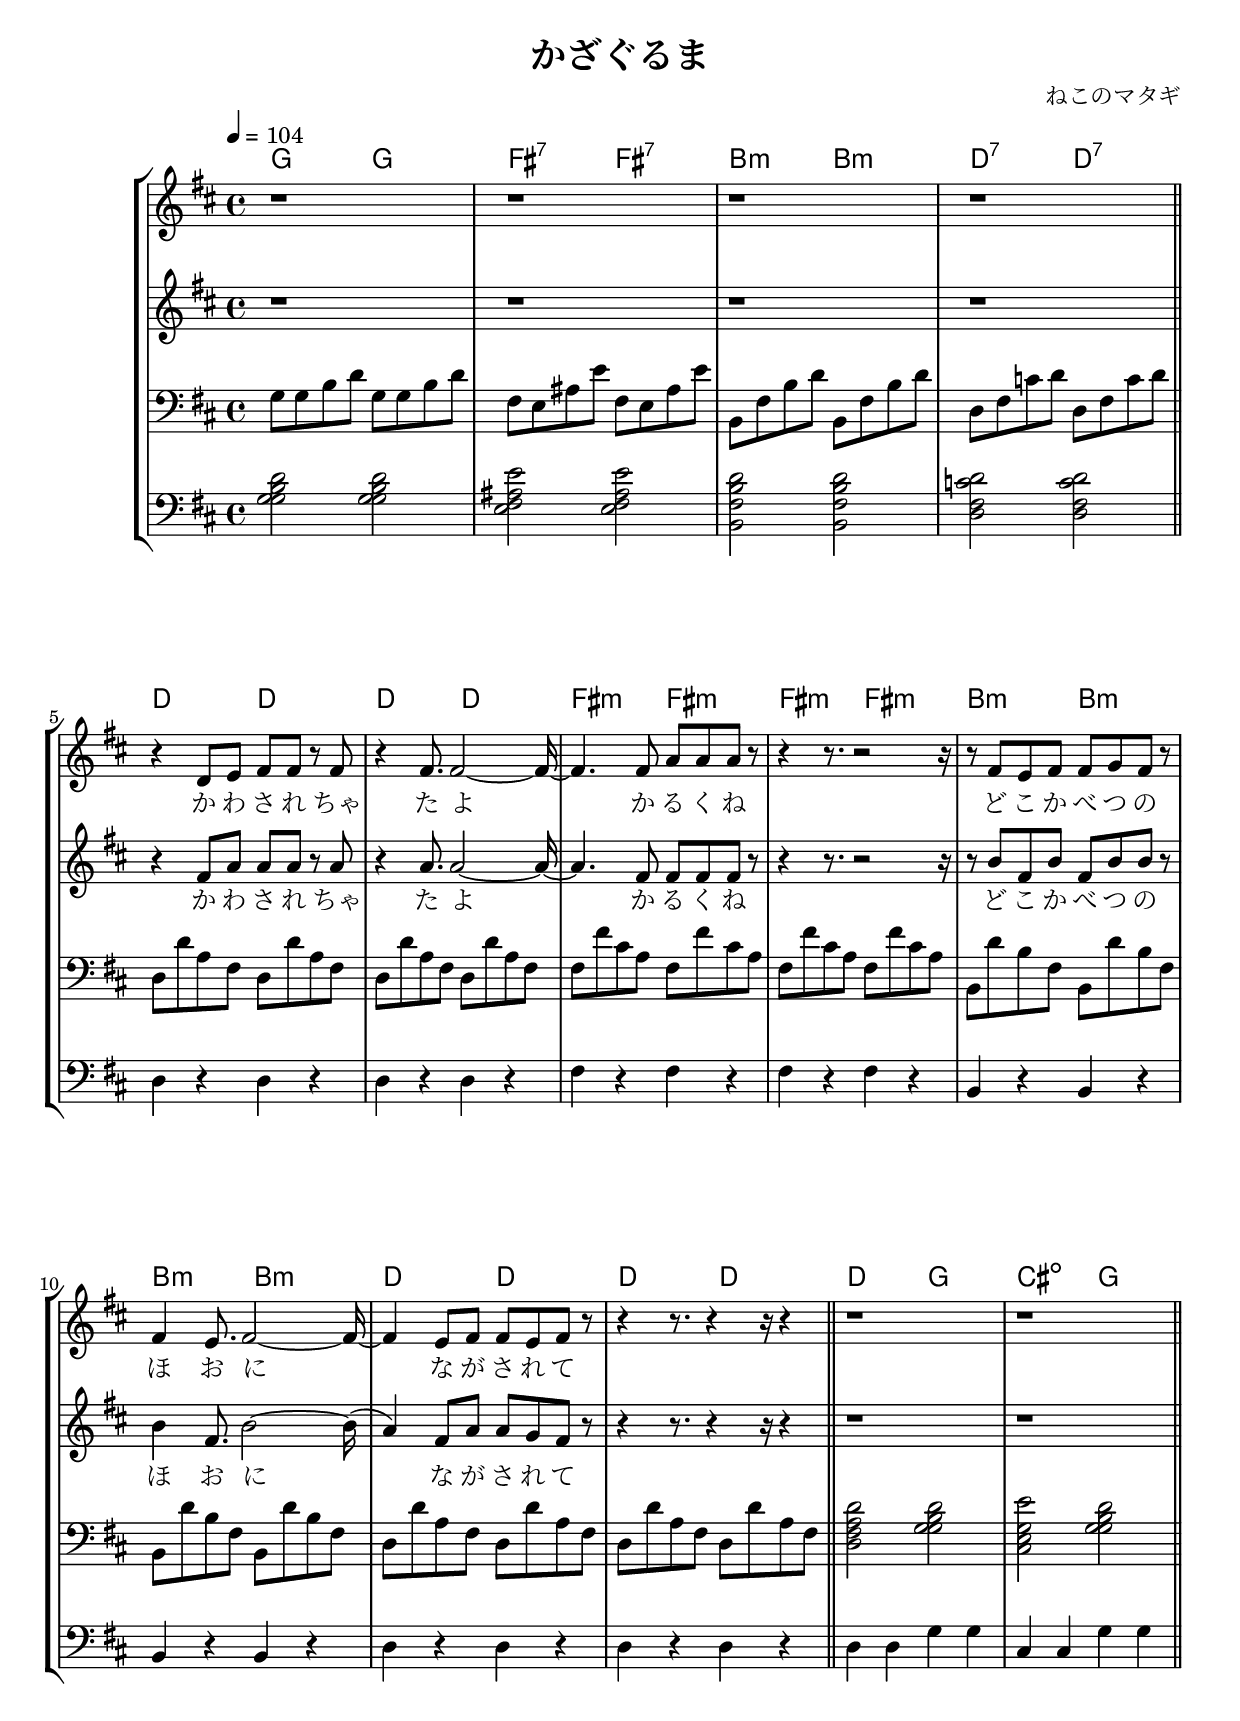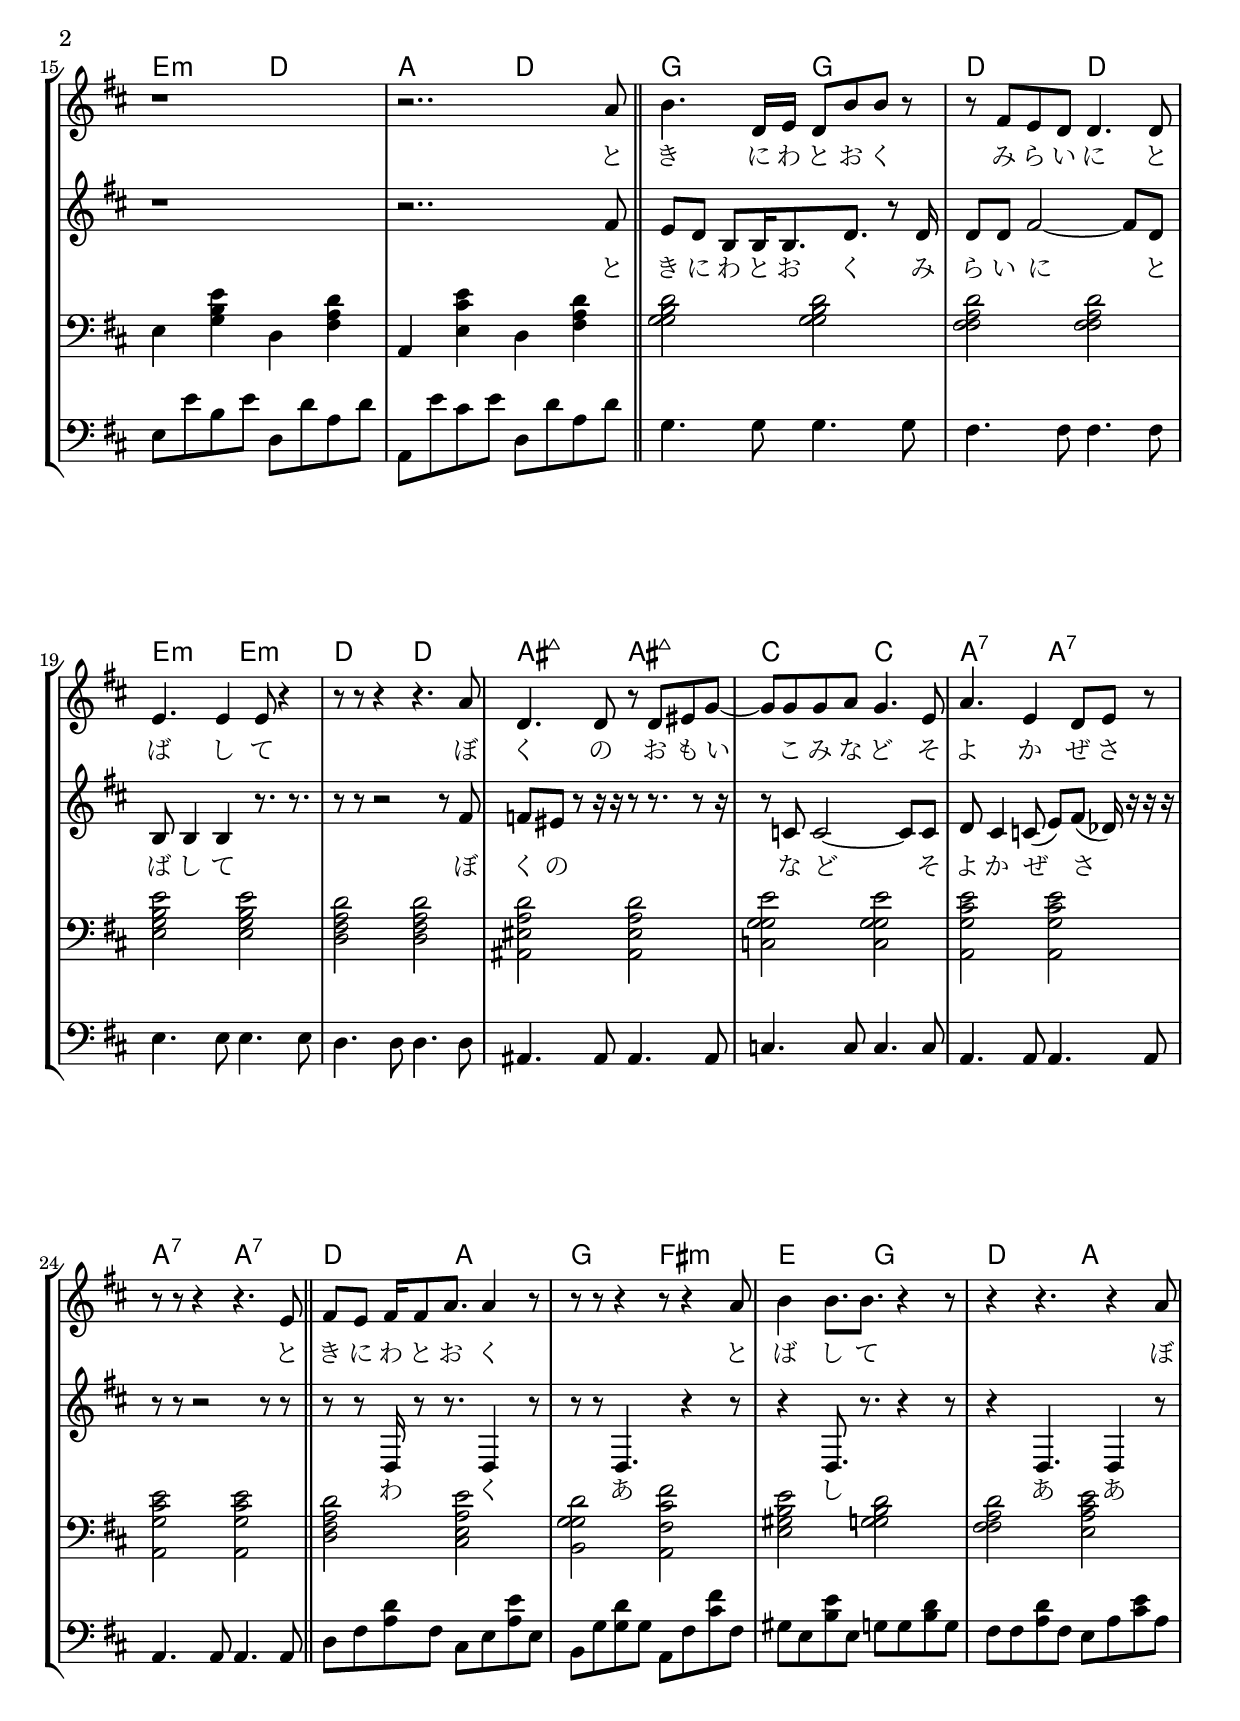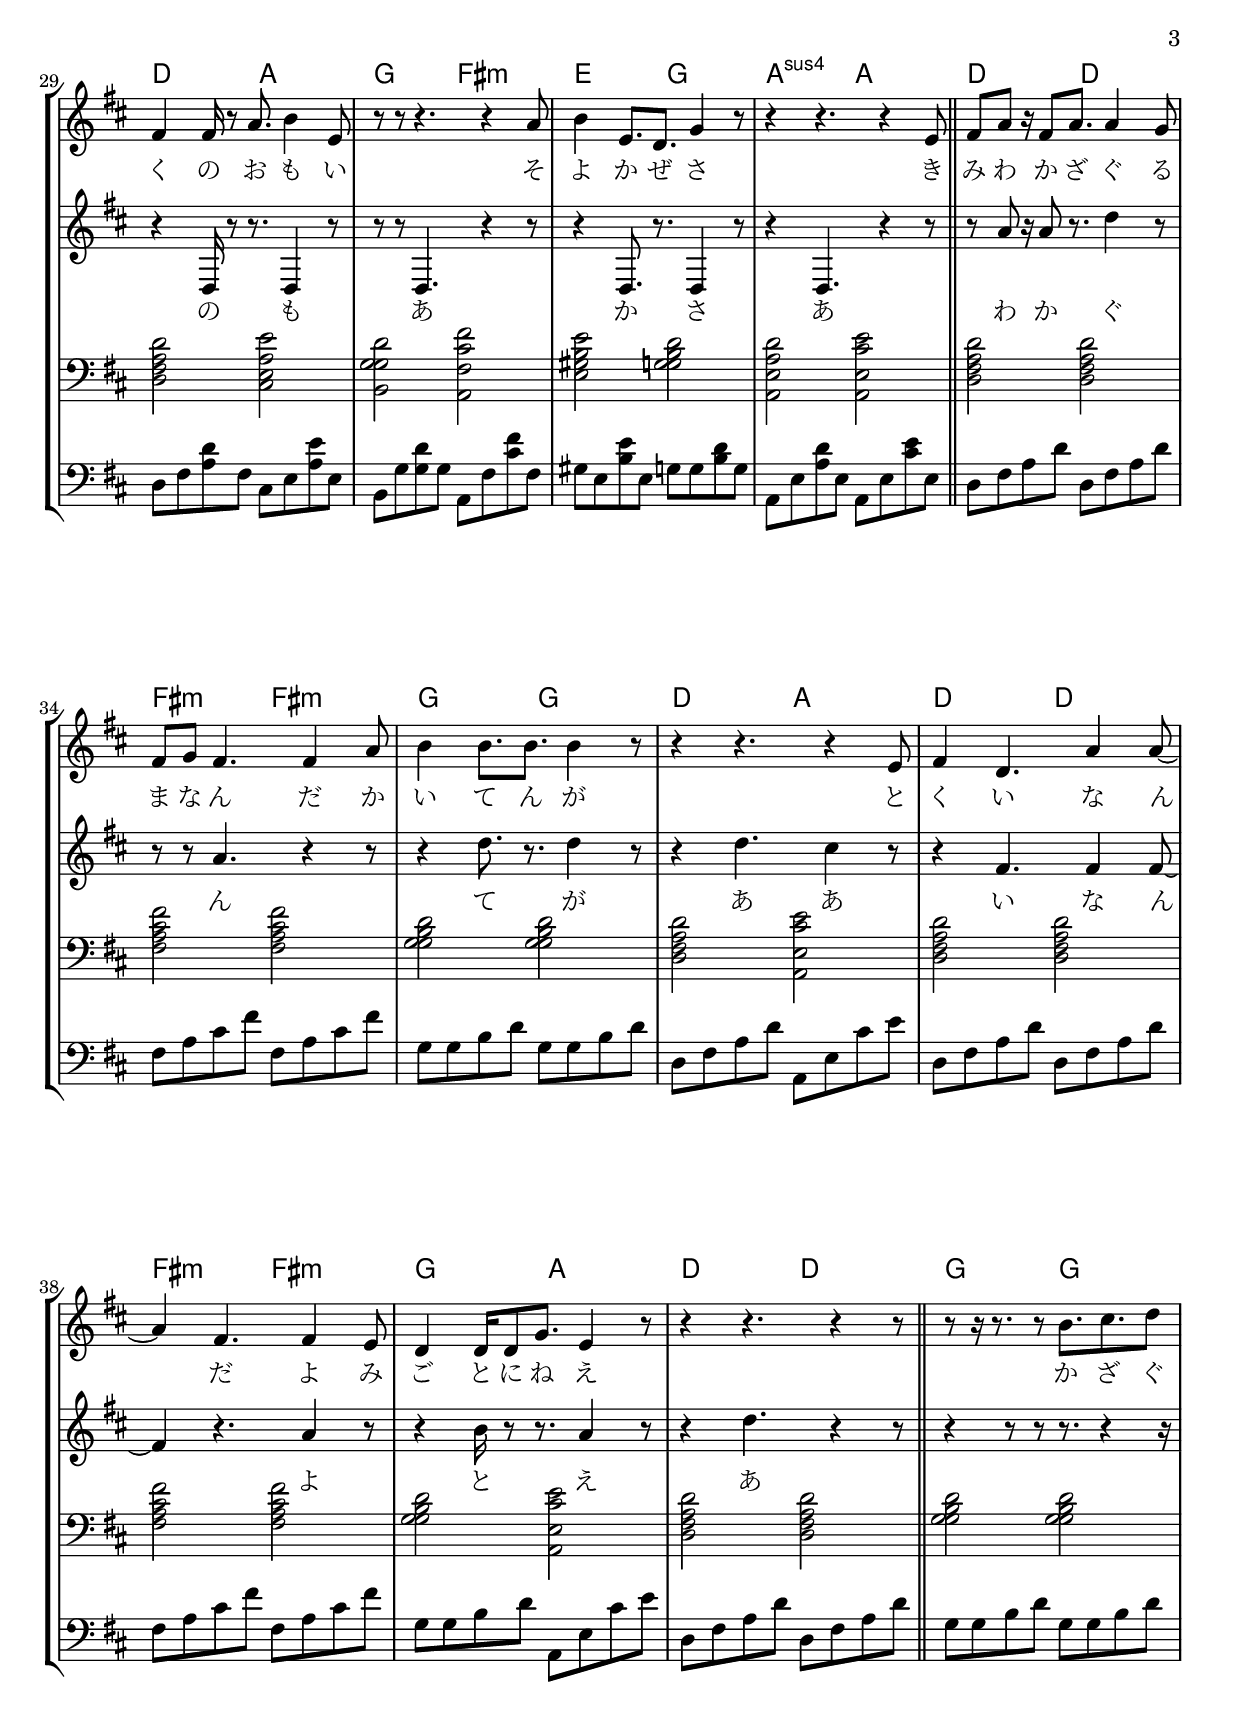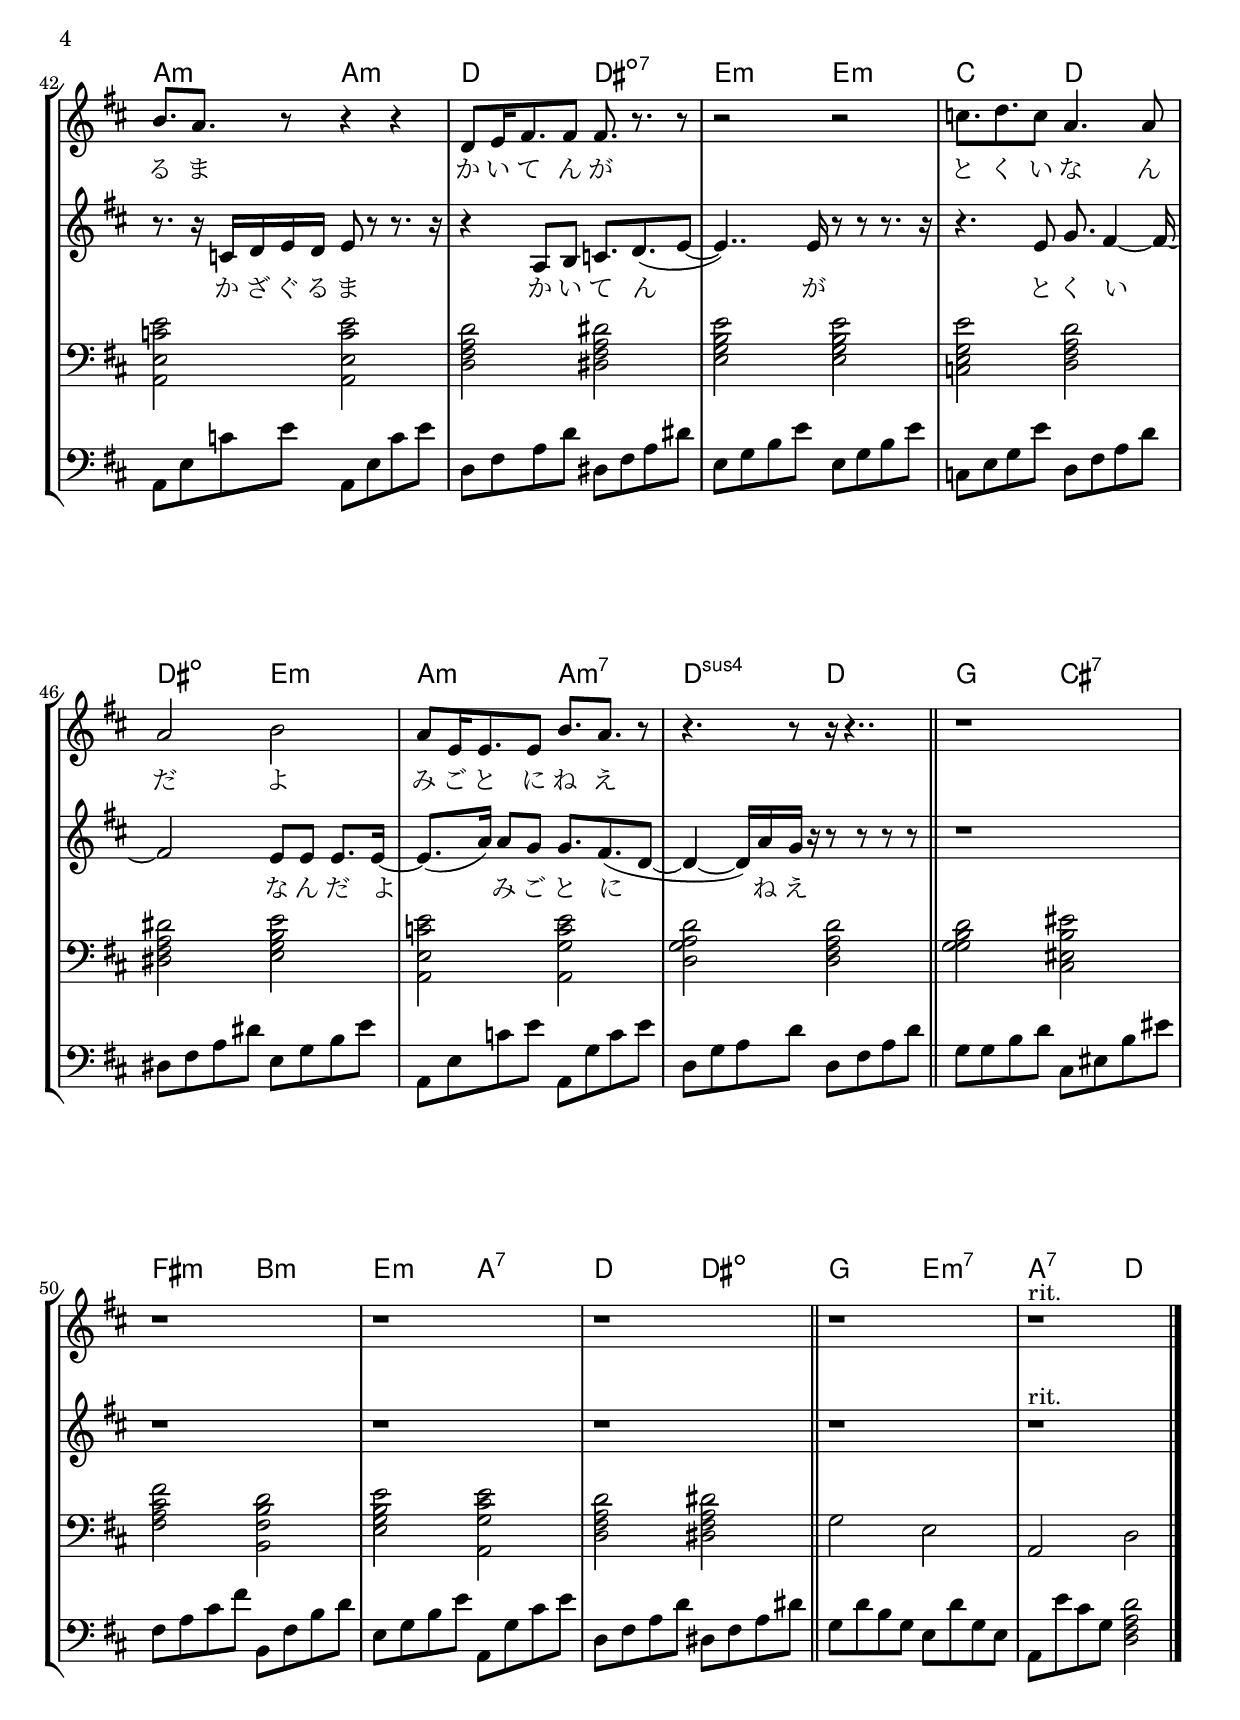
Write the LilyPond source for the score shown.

\version "2.12.1"

\header {
	title = \markup {かざぐるま}
	composer = \markup \center-column {ねこのマタギ}
}

harmony = \chordmode {
	g2 g2 fis2:7 fis2:7 b2:m b2:m d2:7 d2:7 

	d2 d2 d2 d2 fis2:m fis2:m fis2:m fis2:m b2:m b2:m b2:m b2:m d2 d2 d2 d2 

	d2 g2 cis2:dim g2 

	e2:m d2 a2 d2 

	g2 g2 d2 d2 e2:m e2:m d2 d2 ais2:maj7 ais2:maj7 c2 c2 a2:7 a2:7 a2:7 a2:7 

	d2 a2 g2 fis2:m e2 g2 d2 a2 d2 a2 g2 fis2:m e2 g2 a2:sus4 a2 

	d2 d2 fis2:m fis2:m g2 g2 d2 a2 d2 d2 fis2:m fis2:m g2 a2 d2 d2 

	g2 g2 a2:m a2:m d2 dis2:dim7 e2:m e2:m c2 d2 dis2:dim e2:m a2:m a2:min7 d2:sus4 d2 

	g2 cis2:7 fis2:m b2:m e2:m a2:7 d2 dis2:dim 

	g2 e2:min7 a2:7 d2 
}

melody = {
	\key d \major
	\tempo 4 = 104
	r1 | r1 | r1 | r1   
	\set Staff.midiInstrument = #"mmi0.45"
	\set Staff.midiMinimumVolume = #0.7
	\set Staff.midiMaximumVolume = #0.9
	r4 d'8  e'8  fis'8  fis'8  r8  fis'8 
	r4  fis'8.  fis'2~fis'16~ 
	fis'4.  fis'8  a'8  a'8  a'8  r8 
	r4  r8.  r2 r16 
	r8  fis'8  e'8  fis'8  fis'8  g'8  fis'8  r8 
	fis'4  e'8.  fis'2~fis'16~ 
	fis'4  e'8  fis'8  fis'8  e'8  fis'8  r8 
	r4  r8.  r4 r16  	r4 	r1 | r1   
	r1 | r2.. 
	\set Staff.midiInstrument = #"mmi0.45"
	\set Staff.midiMinimumVolume = #0.7
	\set Staff.midiMaximumVolume = #0.9
	a'8 
	b'4.  d'16  e'16  d'8  b'8  b'8  r8 
	r8  fis'8  e'8  d'8  d'4.  d'8 
	e'4.  e'4  e'8  r4 
	r8  r8  r4  r4.  a'8 
	d'4.  d'8  r8  d'8  eis'8  g'8~ 
	g'8  g'8  g'8  a'8  g'4.  e'8 
	a'4.  e'4  d'8  e'8  r8 
	r8  r8  r4  r4.  	\set Staff.midiInstrument = #"Electric Grand"
	\set Staff.midiMinimumVolume = #0.7
	\set Staff.midiMaximumVolume = #0.9
	e'8 
	fis'8  e'8  fis'16  fis'8  a'8.  a'4  r8 
	r8  r8  r4  r8  r4  a'8 
	b'4  b'8.  b'8.  r4  r8 
	r4  r4.  r4  a'8 
	fis'4  fis'16  r8  a'8.  b'4  e'8 
	r8  r8  r4.  r4  a'8 
	b'4  e'8.  d'8.  g'4  r8 
	r4  r4.  r4  	\set Staff.midiInstrument = #"mmi0.45"
	\set Staff.midiMinimumVolume = #0.7
	\set Staff.midiMaximumVolume = #0.9
	e'8 
	fis'8  a'8  r16  fis'8  a'8.  a'4  g'8 
	fis'8  g'8  fis'4.  fis'4  a'8 
	b'4  b'8.  b'8.  b'4  r8 
	r4  r4.  r4  e'8 
	fis'4  d'4.  a'4  a'8~ 
	a'4  fis'4.  fis'4  e'8 
	d'4  d'16  d'8  g'8.  e'4  r8 
	r4  r4.  r4  	r8 	\set Staff.midiInstrument = #"Pad 4 (choir)"
	\set Staff.midiMinimumVolume = #0.7
	\set Staff.midiMaximumVolume = #0.9
	r8  r16  r8.  r8  b'8.  cis''8.  d''8 
	b'8.  a'8.  r8  r4  r4 
	d'8  e'16  fis'8.  fis'8  fis'8.  r8.  r8 
	r2  r2 
	c''8.  d''8.  c''8  a'4.  a'8 
	a'2  b'2 
	a'8  e'16  e'8.  e'8  b'8.  a'8.  r8 
	r4.  r8  r16  	r4.. 	r1 | r1 | r1 | r1   
	r1 | r1^"rit." \bar "|."
}

words = \lyricmode {
	
	か  わ  さ  れ  ちゃ  た  よ  か  る  く  ね  ど  こ  か  べ  つ  の  ほ  お  に  な  が  さ  れ  て  
	
	
	と  き  に  わ  と  お  く  み  ら  い  に  と  ば  し  て  ぼ  く  の  お  も  い  こ  み  な  ど  そ  よ  か  ぜ  さ  
	と  き  に  わ  と  お  く  と  ば  し  て  ぼ  く  の  お  も  い  そ  よ  か  ぜ  さ  
	き  み  わ  か  ざ  ぐ  る  ま  な  ん  だ  か  い  て  ん  が  と  く  い  な  ん  だ  よ  み  ご  と  に  ね  え  
	か  ざ  ぐ  る  ま  か  い  て  ん  が  と  く  い  な  ん  だ  よ  み  ご  と  に  ね  え  
	
	
}

secondmelody = {
	\key d \major
	\tempo 4 = 104
	r1 | r1 | r1 | r1   
	\set Staff.midiInstrument = #"Electric Piano 1"
	\set Staff.midiMinimumVolume = #0.7
	\set Staff.midiMaximumVolume = #0.9
	r4 fis'8  a'8  a'8  a'8  r8  a'8 
	r4  a'8.  a'2~a'16~ 
	a'4.  fis'8  fis'8  fis'8  fis'8  r8 
	r4  r8.  r2 r16 
	r8  b'8  fis'8  b'8  fis'8  b'8  b'8  r8 
	b'4  fis'8.  b'2~b'16 
	(a'4)  fis'8  a'8  a'8  g'8  fis'8  r8 
	r4  r8.  r4 r16  	r4 	r1 | r1   
	r1 | r2.. 
	\set Staff.midiInstrument = #"Acoustic Guitar (steel)"
	\set Staff.midiMinimumVolume = #0.7
	\set Staff.midiMaximumVolume = #0.9
	fis'8 
	e'8  d'8  b8  b16  b8.  d'8.  r8  d'16 
	d'8  d'8  fis'2~fis'8  d'8 
	b8  b4  b4  r8.  r8. 
	r8  r8  r2 r8  fis'8 
	f'8  eis'8  r8  r16  r16  r8  r8.  r8  r16 
	r8  c'8  c'2~c'8  c'8 
	d'8  cis'4  c'8  (e'8)  fis'8  (des'16)  r16  r16  r16 
	r8  r8  r2 r8  	\set Staff.midiInstrument = #"Acoustic Bass"
	\set Staff.midiMinimumVolume = #0.7
	\set Staff.midiMaximumVolume = #0.9
	r8 
	r8  r8  d16  r8  r8.  d4  r8 
	r8  r8  d4.  r4  r8 
	r4  d8.  r8.  r4  r8 
	r4  d4.  d4  r8 
	r4  d16  r8  r8.  d4  r8 
	r8  r8  d4.  r4  r8 
	r4  d8.  r8.  d4  r8 
	r4  d4.  r4  	\set Staff.midiInstrument = #"FX 8 (sci-fi)"
	\set Staff.midiMinimumVolume = #0.7
	\set Staff.midiMaximumVolume = #0.9
	r8 
	r8  a'8  r16  a'8  r8.  d''4  r8 
	r8  r8  a'4.  r4  r8 
	r4  d''8.  r8.  d''4  r8 
	r4  d''4.  cis''4  r8 
	r4  fis'4.  fis'4  fis'8~ 
	fis'4  r4.  a'4  r8 
	r4  b'16  r8  r8.  a'4  r8 
	r4  d''4.  r4  	r8 	\set Staff.midiInstrument = #"Viola"
	\set Staff.midiMinimumVolume = #0.7
	\set Staff.midiMaximumVolume = #0.9
	r4 r8  r8  r8.  r4 r16 
	r8.  r16  c'16  d'16  e'16  d'16  e'8  r8  r8.  r16 
	r4  a8  b8  c'8.  d'8.  (e'8~ 
	e'4..)  e'16  r8  r8  r8.  r16 
	r4.  e'8  g'8.  fis'4~fis'16~ 
	fis'2  e'8  e'8  e'8.  e'16~ 
	e'8.  (a'16)  a'8  g'8  g'8.  fis'8.  (d'8~ 
	d'4~d'16)  a'16  g'16  r16  r8  r8  r8  	r8 	r1 | r1 | r1 | r1   
	r1 | r1^"rit." \bar "|."
}

secondwords = \lyricmode {
	
	か  わ  さ  れ  ちゃ  た  よ  か  る  く  ね  ど  こ  か  べ  つ  の  ほ  お  に  な  が  さ  れ  て  
	
	
	と  き  に  わ  と  お  く  み  ら  い  に  と  ば  し  て  ぼ  く  の  な  ど  そ  よ  か  ぜ  さ  
	わ  く  あ  し  あ  あ  の  も  あ  か  さ  あ  
	わ  か  ぐ  ん  て  が  あ  あ  い  な  ん  よ  と  え  あ  
	か  ざ  ぐ  る  ま  か  い  て  ん  が  と  く  い  な  ん  だ  よ  み  ご  と  に  ね  え  
	
	
}

tempochange = {
	\time 4/4
	\tempo 4 = 104
	r1 | r1 | r1 | r1 \bar "||"
	\tempo 4 = 104
	r1 | r1 | r1 | r1 | r1 | r1 | r1 | r1 \bar "||"
	\tempo 4 = 104
	r1 | r1 \bar "||"
	\tempo 4 = 104
	r1 | r1 \bar "||"
	\tempo 4 = 104
	r1 | r1 | r1 | r1 | r1 | r1 | r1 | r1 \bar "||"
	\tempo 4 = 104
	r1 | r1 | r1 | r1 | r1 | r1 | r1 | r1 \bar "||"
	\tempo 4 = 104
	r1 | r1 | r1 | r1 | r1 | r1 | r1 | r1 \bar "||"
	\tempo 4 = 104
	r1 | r1 | r1 | r1 | r1 | r1 | r1 | r1 \bar "||"
	\tempo 4 = 104
	r1 | r1 | r1 | r1 \bar "||"
	\tempo 4 = 104
	r1 | \tempo 4 = 78 r2 \tempo 4 = 69 r2 \bar "|."
}

mainacc = {
	\clef bass
	\set Staff.midiInstrument = #"FX 4 (atmosphere)"
	\set Staff.midiMinimumVolume = #0.3
	\set Staff.midiMaximumVolume = #0.6
	\time 4/4
	\key d \major
	\tempo 4 = 104
	g8 g8 b8 d'8
	g8 g8 b8 d'8
	fis8 e8 ais8 e'8
	fis8 e8 ais8 e'8
	b,8 fis8 b8 d'8
	b,8 fis8 b8 d'8
	d8 fis8 c'8 d'8
	d8 fis8 c'8 d'8
	\bar "||"

	\set Staff.midiInstrument = #"FX 4 (atmosphere)"
	\set Staff.midiMinimumVolume = #0.3
	\set Staff.midiMaximumVolume = #0.6
	d8 d' a fis
	d8 d' a fis
	d8 d' a fis
	d8 d' a fis
	fis8 fis' cis' a
	fis8 fis' cis' a
	fis8 fis' cis' a
	fis8 fis' cis' a
	b,8 d' b fis
	b,8 d' b fis
	b,8 d' b fis
	b,8 d' b fis
	d8 d' a fis
	d8 d' a fis
	d8 d' a fis
	d8 d' a fis
	\bar "||"

	\set Staff.midiInstrument = #"Electric Piano 1"
	\set Staff.midiMinimumVolume = #0.3
	\set Staff.midiMaximumVolume = #0.6
	<d fis a d'>2
	<g g b d'>2
	<cis e g e'>2
	<g g b d'>2
	\bar "||"

	\set Staff.midiInstrument = #"Electric Piano 1"
	\set Staff.midiMinimumVolume = #0.3
	\set Staff.midiMaximumVolume = #0.6
	e4 <g b e'>4
	d4 <fis a d'>4
	a,4 <e cis' e'>4
	d4 <fis a d'>4
	\bar "||"

	\set Staff.midiInstrument = #"FX 4 (atmosphere)"
	\set Staff.midiMinimumVolume = #0.3
	\set Staff.midiMaximumVolume = #0.6
	<g g b d'>2
	<g g b d'>2
	<fis fis a d'>2
	<fis fis a d'>2
	<e g b e'>2
	<e g b e'>2
	<d fis a d'>2
	<d fis a d'>2
	<ais, eis a d'>2
	<ais, eis a d'>2
	<c g g e'>2
	<c g g e'>2
	<a, g cis' e'>2
	<a, g cis' e'>2
	<a, g cis' e'>2
	<a, g cis' e'>2
	\bar "||"

	\set Staff.midiInstrument = #"Electric Grand"
	\set Staff.midiMinimumVolume = #0.3
	\set Staff.midiMaximumVolume = #0.6
	<d fis a d'>2
	<cis e a e'>2
	<b, g g d'>2
	<a, fis cis' fis'>2
	<gis e b e'>2
	<g g b d'>2
	<fis fis a d'>2
	<e a cis' e'>2
	<d fis a d'>2
	<cis e a e'>2
	<b, g g d'>2
	<a, fis cis' fis'>2
	<gis e b e'>2
	<g g b d'>2
	<a, e a d'>2
	<a, e cis' e'>2
	\bar "||"

	\set Staff.midiInstrument = #"Electric Grand"
	\set Staff.midiMinimumVolume = #0.3
	\set Staff.midiMaximumVolume = #0.6
	<d fis a d'>2
	<d fis a d'>2
	<fis a cis' fis'>2
	<fis a cis' fis'>2
	<g g b d'>2
	<g g b d'>2
	<d fis a d'>2
	<a, e cis' e'>2
	<d fis a d'>2
	<d fis a d'>2
	<fis a cis' fis'>2
	<fis a cis' fis'>2
	<g g b d'>2
	<a, e cis' e'>2
	<d fis a d'>2
	<d fis a d'>2
	\bar "||"

	\set Staff.midiInstrument = #"Electric Grand"
	\set Staff.midiMinimumVolume = #0.3
	\set Staff.midiMaximumVolume = #0.6
	<g g b d'>2
	<g g b d'>2
	<a, e c' e'>2
	<a, e c' e'>2
	<d fis a d'>2
	<dis fis a dis'>2
	<e g b e'>2
	<e g b e'>2
	<c e g e'>2
	<d fis a d'>2
	<dis fis a dis'>2
	<e g b e'>2
	<a, e c' e'>2
	<a, g c' e'>2
	<d g a d'>2
	<d fis a d'>2
	\bar "||"

	\set Staff.midiInstrument = #"Electric Grand"
	\set Staff.midiMinimumVolume = #0.3
	\set Staff.midiMaximumVolume = #0.6
	<g g b d'>2
	<cis eis b eis'>2
	<fis a cis' fis'>2
	<b, fis b d'>2
	<e g b e'>2
	<a, g cis' e'>2
	<d fis a d'>2
	<dis fis a dis'>2
	\bar "||"

	\set Staff.midiInstrument = #"Electric Grand"
	\set Staff.midiMinimumVolume = #0.3
	\set Staff.midiMaximumVolume = #0.6
	g2
	~e2
	a,2
	~d2
	\bar "|."
}

subacc = {
	\clef bass
	\set Staff.midiInstrument = #"Electric Piano 1"
	\set Staff.midiMinimumVolume = #0.3
	\set Staff.midiMaximumVolume = #0.6
	\time 4/4
	\key d \major
	\tempo 4 = 104
	<g g b d'>2
	<g g b d'>2
	<fis e ais e'>2
	<fis e ais e'>2
	<b, fis b d'>2
	<b, fis b d'>2
	<d fis c' d'>2
	<d fis c' d'>2
	\bar "||"

	\set Staff.midiInstrument = #"Pad 7 (halo)"
	\set Staff.midiMinimumVolume = #0.3
	\set Staff.midiMaximumVolume = #0.6
	d4 r4
	d4 r4
	d4 r4
	d4 r4
	fis4 r4
	fis4 r4
	fis4 r4
	fis4 r4
	b,4 r4
	b,4 r4
	b,4 r4
	b,4 r4
	d4 r4
	d4 r4
	d4 r4
	d4 r4
	\bar "||"

	\set Staff.midiInstrument = #"Lead 6 (voice)"
	\set Staff.midiMinimumVolume = #0.3
	\set Staff.midiMaximumVolume = #0.6
	d4 d4
	g4 g4
	cis4 cis4
	g4 g4
	\bar "||"

	\set Staff.midiInstrument = #"Synth Voice"
	\set Staff.midiMinimumVolume = #0.3
	\set Staff.midiMaximumVolume = #0.6
	e8 e' b e'
	d8 d' a d'
	a,8 e' cis' e'
	d8 d' a d'
	\bar "||"

	\set Staff.midiInstrument = #"Taiko Drum"
	\set Staff.midiMinimumVolume = #0.3
	\set Staff.midiMaximumVolume = #0.6
	g4.g8
	g4.g8
	fis4.fis8
	fis4.fis8
	e4.e8
	e4.e8
	d4.d8
	d4.d8
	ais,4.ais,8
	ais,4.ais,8
	c4.c8
	c4.c8
	a,4.a,8
	a,4.a,8
	a,4.a,8
	a,4.a,8
	\bar "||"

	\set Staff.midiInstrument = #"French Horn"
	\set Staff.midiMinimumVolume = #0.3
	\set Staff.midiMaximumVolume = #0.6
	d8 fis <a d'> fis
	cis8 e <a e'> e
	b,8 g <g d'> g
	a,8 fis <cis' fis'> fis
	gis8 e <b e'> e
	g8 g <b d'> g
	fis8 fis <a d'> fis
	e8 a <cis' e'> a
	d8 fis <a d'> fis
	cis8 e <a e'> e
	b,8 g <g d'> g
	a,8 fis <cis' fis'> fis
	gis8 e <b e'> e
	g8 g <b d'> g
	a,8 e <a d'> e
	a,8 e <cis' e'> e
	\bar "||"

	\set Staff.midiInstrument = #"Flute"
	\set Staff.midiMinimumVolume = #0.3
	\set Staff.midiMaximumVolume = #0.6
	d8 fis8 a8 d'8
	d8 fis8 a8 d'8
	fis8 a8 cis'8 fis'8
	fis8 a8 cis'8 fis'8
	g8 g8 b8 d'8
	g8 g8 b8 d'8
	d8 fis8 a8 d'8
	a,8 e8 cis'8 e'8
	d8 fis8 a8 d'8
	d8 fis8 a8 d'8
	fis8 a8 cis'8 fis'8
	fis8 a8 cis'8 fis'8
	g8 g8 b8 d'8
	a,8 e8 cis'8 e'8
	d8 fis8 a8 d'8
	d8 fis8 a8 d'8
	\bar "||"

	\set Staff.midiInstrument = #"Acoustic Guitar (steel)"
	\set Staff.midiMinimumVolume = #0.3
	\set Staff.midiMaximumVolume = #0.6
	g8 g8 b8 d'8
	g8 g8 b8 d'8
	a,8 e8 c'8 e'8
	a,8 e8 c'8 e'8
	d8 fis8 a8 d'8
	dis8 fis8 a8 dis'8
	e8 g8 b8 e'8
	e8 g8 b8 e'8
	c8 e8 g8 e'8
	d8 fis8 a8 d'8
	dis8 fis8 a8 dis'8
	e8 g8 b8 e'8
	a,8 e8 c'8 e'8
	a,8 g8 c'8 e'8
	d8 g8 a8 d'8
	d8 fis8 a8 d'8
	\bar "||"

	\set Staff.midiInstrument = #"Marimba"
	\set Staff.midiMinimumVolume = #0.3
	\set Staff.midiMaximumVolume = #0.6
	g8 g8 b8 d'8
	cis8 eis8 b8 eis'8
	fis8 a8 cis'8 fis'8
	b,8 fis8 b8 d'8
	e8 g8 b8 e'8
	a,8 g8 cis'8 e'8
	d8 fis8 a8 d'8
	dis8 fis8 a8 dis'8
	\bar "||"

	\set Staff.midiInstrument = #"FX 7 (echoes)"
	\set Staff.midiMinimumVolume = #0.3
	\set Staff.midiMaximumVolume = #0.6
	g8 d' b g
	e8 d' g e
	a,8 e' cis' g
	<d fis a d'>2
	\bar "|."
}

percA = {
	\drummode {
	r1 |r1 |r1 |r1 \bar "||"
	r1 |r1 |r1 |r1 |r1 |r1 |r1 |r1 \bar "||"
	r1  |r2 r8 hho4 hho8  \bar "||"
	r1  |r2. hho4  \bar "||"
	cymr4 cymr4 cymr4 cymr4  |cymr4 cymr8 cymr16 cymr16 cymr4 cymr4  |cymr4 cymr4 cymr4 cymr4  |cymr4 cymr2.  |cymr4 cymr4 cymr4 cymr4  |cymr4 cymr8 cymr16 cymr16 cymr4 cymr4  |cymr4 cymr4 cymr4 cymr4  |cymr4 cymr2.  \bar "||"
	cymr4 cymr4 cymr4 cymr4  |cymr4 cymr8 cymr16 cymr16 cymr4 cymr4  |cymr4 cymr4 cymr4 cymr4  |cymr4 cymr2.  |cymr4 cymr4 cymr4 cymr4  |cymr4 cymr8 cymr16 cymr16 cymr4 cymr4  |cymr4 cymr4 cymr4 cymr4  |cymr4 cymr2.  \bar "||"
	r4 sn2 sn8. sn16  |r4 sn2 sn8. sn16  |r4 sn2 sn8. sn16  |r4 sn2 sn8. sn16  |r4 sn2 sn8. sn16  |r4 sn2 sn8. sn16  |r4 sn2 sn8. sn16  |r8 sn8 sn4 sn8 sn8 sn16 sn8 sn16  \bar "||"
	r8 cymr16 cymr16 cymr8 cymr16 cymr16 cymr8 cymr16 cymr16 cymr8 cymr8  |cymr8 cymr16 cymr16 cymr8 cymr16 cymr16 cymr8 cymr16 cymr16 cymr8 cymr8  |cymr8 cymr16 cymr16 cymr8 cymr16 cymr16 cymr8 cymr16 cymr16 cymr8 cymr16 cymr16  |cymr8 cymr16 cymr16 cymr8 cymr16 cymr16 cymr8 cymr16 cymr16 cymr8 cymr8  |r8 cymr16 cymr16 cymr8 cymr16 cymr16 cymr8 cymr16 cymr16 cymr8 cymr8  |cymr8 cymr16 cymr16 cymr8 cymr16 cymr16 cymr8 cymr16 cymr16 cymr8 cymr8  |cymr8 cymr16 cymr16 cymr8 cymr16 cymr16 cymr8 cymr16 cymr16 cymr8 cymr16 cymr16  |cymr8 cymr16 cymr16 cymr8 cymr16 cymr16 cymr8 cymr16 cymr16 cymr8 cymr8  \bar "||"
	r1  |r1  |r1  |r2 r8 hho4 hho8  \bar "||"
	r1  |r2 r8 hho4 hho8  \bar "|."
	}
}

percB = {
	\drummode {
	r1 |r1 |r1 |r1 \bar "||"
	r1 |r1 |r1 |r1 |r1 |r1 |r1 |r1 \bar "||"
	r4. hhp2 hhp8  |hhp4 hhp4 hhp4 hhp4  \bar "||"
	r16 hhp16 hhp8 hhp16 hhp8 hhp2 r16  |r16 hhp16 hhp8 hhp16 hhp8 hhp2 hhp16  \bar "||"
	r2 sn2  |r2 sn2  |r2 sn2  |r8 sn8 sn2.  |r2 sn2  |r2 sn2  |r2 sn2  |r8 sn8 sn2.  \bar "||"
	r2 sn2  |r2 sn2  |r2 sn2  |r8 sn8 sn2.  |r2 sn2  |r2 sn2  |r2 sn2  |r8 sn8 sn2.  \bar "||"
	r4. r16 tommh8 tommh4. r16  |r1  |r4. r16 tommh8 tommh4. r16  |r1  |r4. r16 tommh8 tommh4. r16  |r1  |r4. r16 tommh8 tommh4. r16  |r1  \bar "||"
	r4 sn2 sn4  |r4 sn8 sn4. sn4  |r4 sn2 sn4  |r4 sn8 sn4. sn4  |r4 sn2 sn4  |r4 sn8 sn4. sn4  |r4 sn2 sn4  |r4 sn2 sn8 sn16 sn16  \bar "||"
	r4. hhp2 hhp8  |r4. hhp2 hhp8  |r4. hhp2 hhp8  |hhp4 hhp4 hhp4 hhp4  \bar "||"
	r4. hhp2 hhp8  |hhp4 hhp4 hhp4 hhp4  \bar "|."
	}
}

percC = {
	\drummode {
	r1 |r1 |r1 |r1 \bar "||"
	r1 |r1 |r1 |r1 |r1 |r1 |r1 |r1 \bar "||"
	hh4 hh4 hh4 hh4  |r4. hh2 r8  \bar "||"
	hh8. hh8. hh2 r8  |hh8. hh8. hh4 hh4 hh8  \bar "||"
	bd2. r8 bd8  |bd2. r8 bd8  |bd2. r8 bd8  |bd4. bd8 bd4. bd8  |bd2. r8 bd8  |bd2. r8 bd8  |bd2. r8 bd8  |bd2 r8 bd4.  \bar "||"
	bd2. r8 bd8  |bd2. r8 bd8  |bd2. r8 bd8  |bd4. bd8 bd4. bd8  |bd2. r8 bd8  |bd2. r8 bd8  |bd2. r8 bd8  |bd2 r8 bd4.  \bar "||"
	r8 toml8 toml8 toml8 toml8 toml8 toml8 toml8  |toml8 toml8 toml8 toml8 toml8 toml8 toml8 toml8  |toml8 toml8 toml8 toml8 toml8 toml8 toml8 toml8  |toml8 toml8 toml8 toml8 toml8 toml8 toml8 toml8  |r8 toml8 toml8 toml8 toml8 toml8 toml8 toml8  |toml8 toml8 toml8 toml8 toml8 toml8 toml8 toml8  |toml8 toml8 toml8 toml8 toml8 toml8 toml8 toml8  |toml8 toml8 toml8 toml8 toml8 toml8 toml8 toml8  \bar "||"
	bd8. bd16 bd8. bd16 bd8. bd16 bd8. bd16  |bd8. bd16 bd8. bd16 bd8. bd16 bd4  |bd8. bd16 bd8. bd16 bd8. bd16 bd8. bd16  |bd8. bd16 bd8. bd16 bd8. bd16 bd4  |bd8. bd16 bd8. bd16 bd8. bd16 bd8. bd16  |bd8. bd16 bd8. bd16 bd8. bd16 bd4  |bd8. bd16 bd8. bd16 bd8. bd16 bd8. bd16  |bd8. bd16 bd8. bd16 bd8. bd16 bd8. bd16  \bar "||"
	hh4 hh4 hh4 hh4  |hh4 hh4 hh4 hh4  |hh4 hh4 hh4 hh4  |r4. hh2 r8  \bar "||"
	hh4 hh4 hh4 hh4  |r4. hh2 r8  \bar "|."
	}
}

percD = {
	\drummode {
	r1 |r1 |r1 |r1 \bar "||"
	r1 |r1 |r1 |r1 |r1 |r1 |r1 |r1 \bar "||"
	bd2. r8 bd8  |bd8. bd4. r16 bd4 bd8  \bar "||"
	r2 ss2  |r2 ss2  \bar "||"
	r1 |r1 |r1 |r2 r8 tommh8 tommh4  |r1 |r1 |r1 |r8. tommh8. tommh2 r8  \bar "||"
	r1 |r1 |r1 |r2 r8 tommh8 tommh4  |r1 |r1 |r1 |r8. tommh8. tommh2 r8  \bar "||"
	r1  |r4. r16 tomfh8 tomfh4. r16  |r1  |r4. r16 tomfh8 tomfh4. r16  |r1  |r4. r16 tomfh8 tomfh4. r16  |r1  |r4. r16 tomfh2 r16  \bar "||"
	r1  |r2 r16 tommh4. r16  |r1  |r2 r16 tommh4. r16  |r1  |r2 r16 tommh4. r16  |r1  |r4. tommh2 r8  \bar "||"
	bd2. r8 bd8  |bd8. bd8. bd2 bd8  |bd2. r8 bd8  |bd8. bd4. r16 bd4 bd8  \bar "||"
	bd2. r8 bd8  |bd8. bd4. r16 bd4 bd8  \bar "|."
	}
}

percE = {
	\drummode {
	r1 |r1 |r1 |r1 \bar "||"
	r1 |r1 |r1 |r1 |r1 |r1 |r1 |r1 \bar "||"
	r1 | r1 \bar "||"
	bd2 r8 bd4 bd8  |bd4. bd4 bd4.  \bar "||"
	r1 |r1 |r1 |r2. r8 toml8  |r1 |r1 |r1 |r2. toml8 toml8  \bar "||"
	r1 |r1 |r1 |r2. r8 toml8  |r1 |r1 |r1 |r2. toml8 toml8  \bar "||"
	bd4. r16 bd8. bd4.  |bd8. bd4. r16 bd4 bd8  |bd8. bd4 bd8. bd4.  |bd8. bd4. r16 bd4 bd8  |bd4. r16 bd8. bd4.  |bd8. bd4. r16 bd4 bd8  |bd8. bd4 bd8. bd4.  |bd4. bd8 bd4 r16 bd8.  \bar "||"
	r1  |r2. r8 toml8  |r1  |r2. r8 toml8  |r1  |r2. r8 toml8  |r1  |r2 r16 toml4. r16  \bar "||"
	r1 | r1 | r1 | r1 \bar "||"
	r1 | r1 \bar "|."
	}
}

percF = {
	\drummode {
	r1 | r1 | r1 | r1 \bar "||"
	r1 | r1 | r1 | r1 | r1 | r1 | r1 | r1 \bar "||"
	r1 | r1 \bar "||"
	r1 | r1 \bar "||"
	r1 |r1 |r1 |r1 |r1 |r1 |r1 |hho1  \bar "||"
	r1 |r1 |r1 |r1 |r1 |r1 |r1 |hho1  \bar "||"
	cymc1  |r1 |r1 |r1 |cymc1  |r1 |r1 |r1 \bar "||"
	cymc1  |r1 |r1 |r1 |cymc1  |r1 |r1 |r1 \bar "||"
	r1 | r1 | r1 | r1 \bar "||"
	r1 | r1 \bar "|."
	}
}

\score {
	<<
		\new StaffGroup <<
			\new ChordNames {\harmony}
			\new Voice = "melody" {\melody}
			\new Lyrics \lyricsto "melody" \words
			\new Voice = "secondmelody" {\secondmelody}
			\new Lyrics \lyricsto "secondmelody" \secondwords
			\new Staff = "mainacc" {\mainacc}
			\new Staff = "subacc" {\subacc}
		>>
	>>
	\layout { }
}
